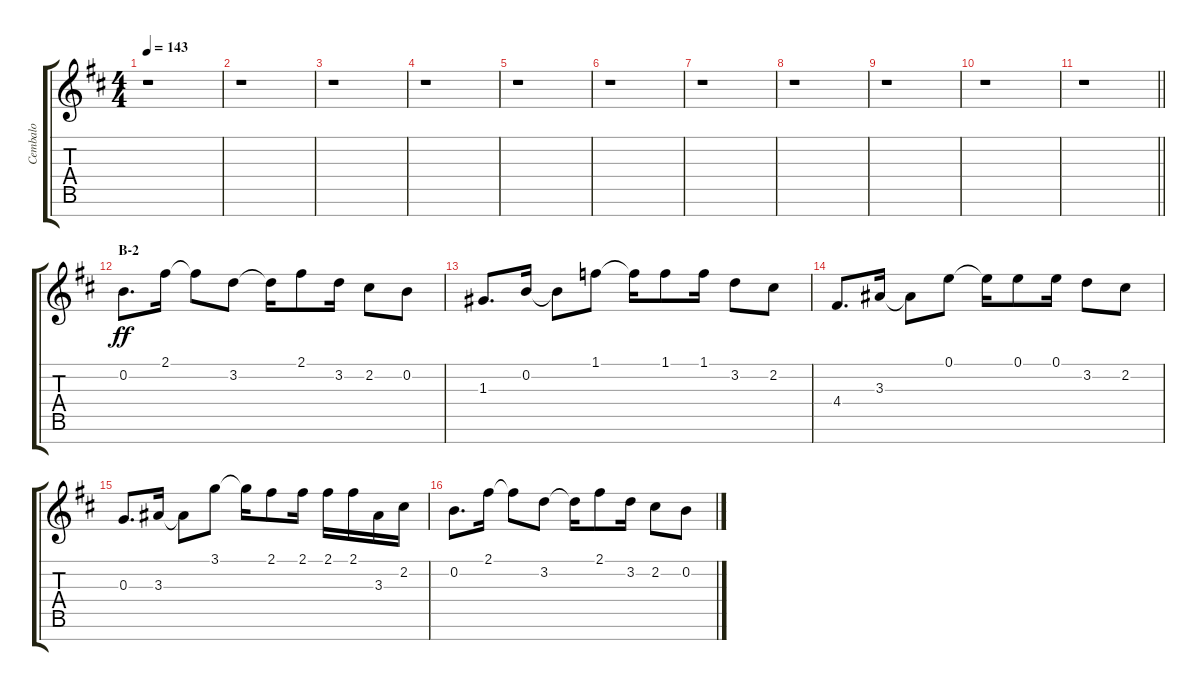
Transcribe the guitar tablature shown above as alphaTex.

\track ("Cembalo" "Cembalo") {instrument harpsichord}
\staff {score tabs}
\tuning (E5 B4 G4 D4 A3 E3 B2) {hide}
\ts (4 4)
\tempo 143
\clef g2
\ks d
r.1{dy ff} |
r.1 |
r.1 |
r.1 |
r.1 |
r.1 |
r.1 |
r.1 |
r.1 |
r.1 |
\barLineRight lightlight
r.1 |
\section ("" "B-2")
0.2.8{d} 2.1.16 2.1{t}.8 3.2.8 3.2{t}.16 2.1.8 3.2.16 2.2.8 0.2.8 |
1.3.8{d} 0.2.16 0.2{t}.8 1.1.8 1.1{t}.16 1.1.8 1.1.16 3.2.8 2.2.8 |
4.4.8{d} 3.3.16 3.3{t}.8 0.1.8 0.1{t}.16 0.1.8 0.1.16 3.2.8 2.2.8 |
0.3.8{d} 3.3.16 3.3{t}.8 3.1.8 3.1{t}.16 2.1.8 2.1.16 2.1.16 2.1.16 3.3.16 2.2.16 |
0.2.8{d} 2.1.16 2.1{t}.8 3.2.8 3.2{t}.16 2.1.8 3.2.16 2.2.8 0.2.8
